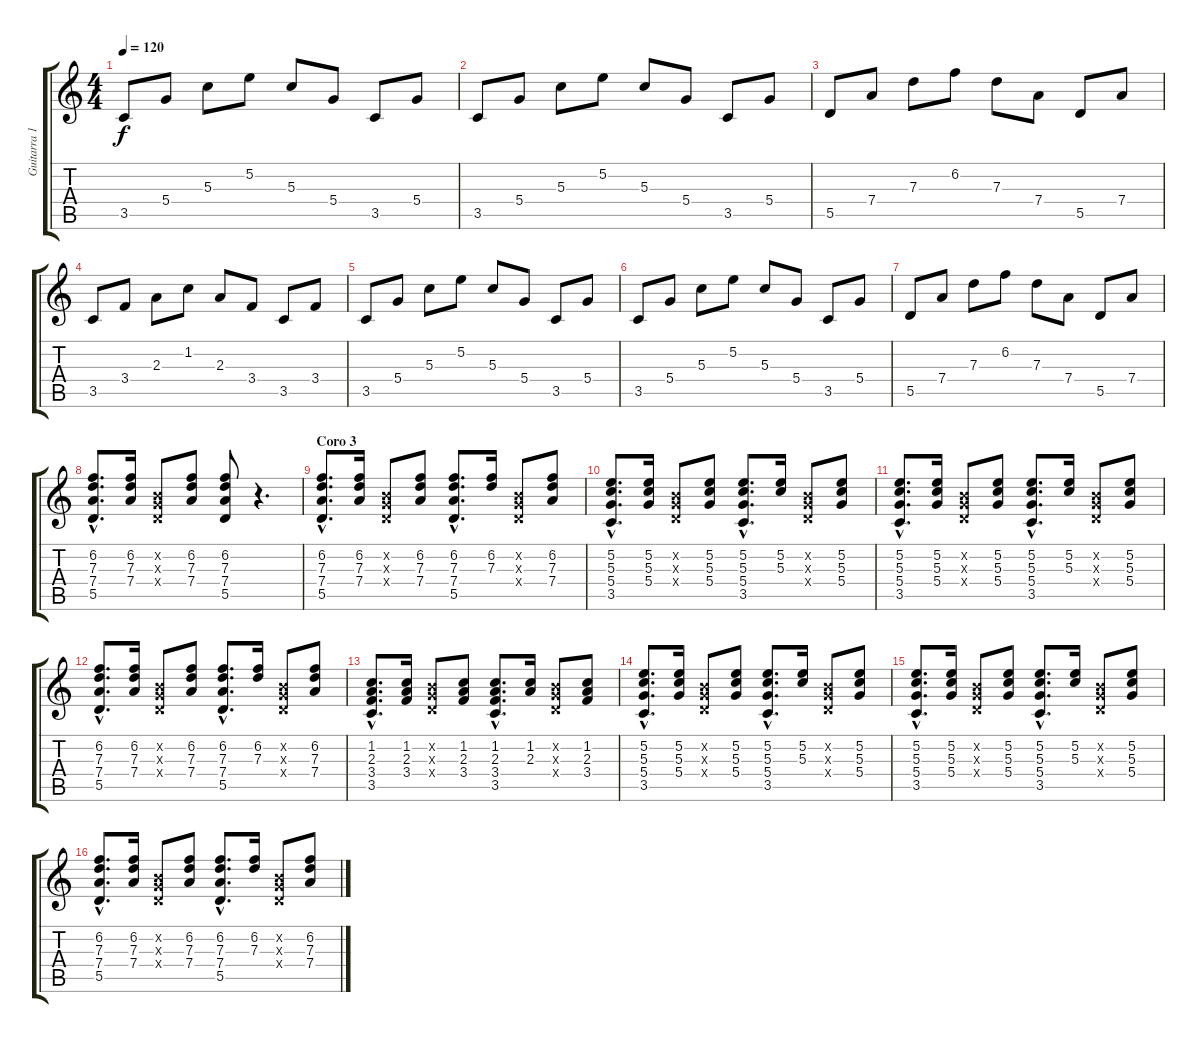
\track ("Guitarra 1 - Carlos" "Guitarra 1") {instrument electricguitarclean}
\staff {score tabs}
\tuning (E4 B3 G3 D3 A2 E2) {hide}
\ts (4 4)
\tempo 120
\clef g2
\ks c
3.5.8{dy f volume 6} 5.4.8 5.3.8 5.2.8 5.3.8 5.4.8 3.5.8 5.4.8 |
3.5.8{volume 6} 5.4.8 5.3.8 5.2.8 5.3.8 5.4.8 3.5.8 5.4.8 |
5.5.8{volume 6} 7.4.8 7.3.8 6.2.8 7.3.8 7.4.8 5.5.8 7.4.8 |
3.5.8{volume 6} 3.4.8 2.3.8 1.2.8 2.3.8 3.4.8 3.5.8 3.4.8 |
3.5.8{volume 6} 5.4.8 5.3.8 5.2.8 5.3.8 5.4.8 3.5.8 5.4.8 |
3.5.8{volume 6} 5.4.8 5.3.8 5.2.8 5.3.8 5.4.8 3.5.8 5.4.8 |
5.5.8{volume 6} 7.4.8 7.3.8 6.2.8 7.3.8 7.4.8 5.5.8 7.4.8 |
(6.2{hac} 7.3{hac} 7.4{hac} 5.5{hac}).8{d} (6.2 7.3 7.4).16 (0.2{x} 0.3{x} 0.4{x}).8 (6.2 7.3 7.4).8 (6.2 7.3 7.4 5.5).8 r.4{d} |
\section ("" "Coro 3")
(6.2{hac} 7.3{hac} 7.4{hac} 5.5{hac}).8{d} (6.2 7.3 7.4).16 (0.2{x} 0.3{x} 0.4{x}).8 (6.2 7.3 7.4).8 (6.2{hac} 7.3{hac} 7.4{hac} 5.5{hac}).8{d} (6.2 7.3).16 (0.2{x} 0.3{x} 0.4{x}).8 (6.2 7.3 7.4).8 |
(5.2{hac} 5.3{hac} 5.4{hac} 3.5{hac}).8{d} (5.2 5.3 5.4).16 (0.2{x} 0.3{x} 0.4{x}).8 (5.2 5.3 5.4).8 (5.2{hac} 5.3{hac} 5.4{hac} 3.5{hac}).8{d} (5.2 5.3).16 (0.2{x} 0.3{x} 0.4{x}).8 (5.2 5.3 5.4).8 |
(5.2{hac} 5.3{hac} 5.4{hac} 3.5{hac}).8{d} (5.2 5.3 5.4).16 (0.2{x} 0.3{x} 0.4{x}).8 (5.2 5.3 5.4).8 (5.2{hac} 5.3{hac} 5.4{hac} 3.5{hac}).8{d} (5.2 5.3).16 (0.2{x} 0.3{x} 0.4{x}).8 (5.2 5.3 5.4).8 |
(6.2{hac} 7.3{hac} 7.4{hac} 5.5{hac}).8{d} (6.2 7.3 7.4).16 (0.2{x} 0.3{x} 0.4{x}).8 (6.2 7.3 7.4).8 (6.2{hac} 7.3{hac} 7.4{hac} 5.5{hac}).8{d} (6.2 7.3).16 (0.2{x} 0.3{x} 0.4{x}).8 (6.2 7.3 7.4).8 |
(1.2{hac} 2.3{hac} 3.4{hac} 3.5{hac}).8{d} (1.2 2.3 3.4).16 (0.2{x} 0.3{x} 0.4{x}).8 (1.2 2.3 3.4).8 (1.2{hac} 2.3{hac} 3.4{hac} 3.5{hac}).8{d} (1.2 2.3).16 (0.2{x} 0.3{x} 0.4{x}).8 (1.2 2.3 3.4).8 |
(5.2{hac} 5.3{hac} 5.4{hac} 3.5{hac}).8{d} (5.2 5.3 5.4).16 (0.2{x} 0.3{x} 0.4{x}).8 (5.2 5.3 5.4).8 (5.2{hac} 5.3{hac} 5.4{hac} 3.5{hac}).8{d} (5.2 5.3).16 (0.2{x} 0.3{x} 0.4{x}).8 (5.2 5.3 5.4).8 |
(5.2{hac} 5.3{hac} 5.4{hac} 3.5{hac}).8{d} (5.2 5.3 5.4).16 (0.2{x} 0.3{x} 0.4{x}).8 (5.2 5.3 5.4).8 (5.2{hac} 5.3{hac} 5.4{hac} 3.5{hac}).8{d} (5.2 5.3).16 (0.2{x} 0.3{x} 0.4{x}).8 (5.2 5.3 5.4).8 |
(6.2{hac} 7.3{hac} 7.4{hac} 5.5{hac}).8{d} (6.2 7.3 7.4).16 (0.2{x} 0.3{x} 0.4{x}).8 (6.2 7.3 7.4).8 (6.2{hac} 7.3{hac} 7.4{hac} 5.5{hac}).8{d} (6.2 7.3).16 (0.2{x} 0.3{x} 0.4{x}).8 (6.2 7.3 7.4).8
